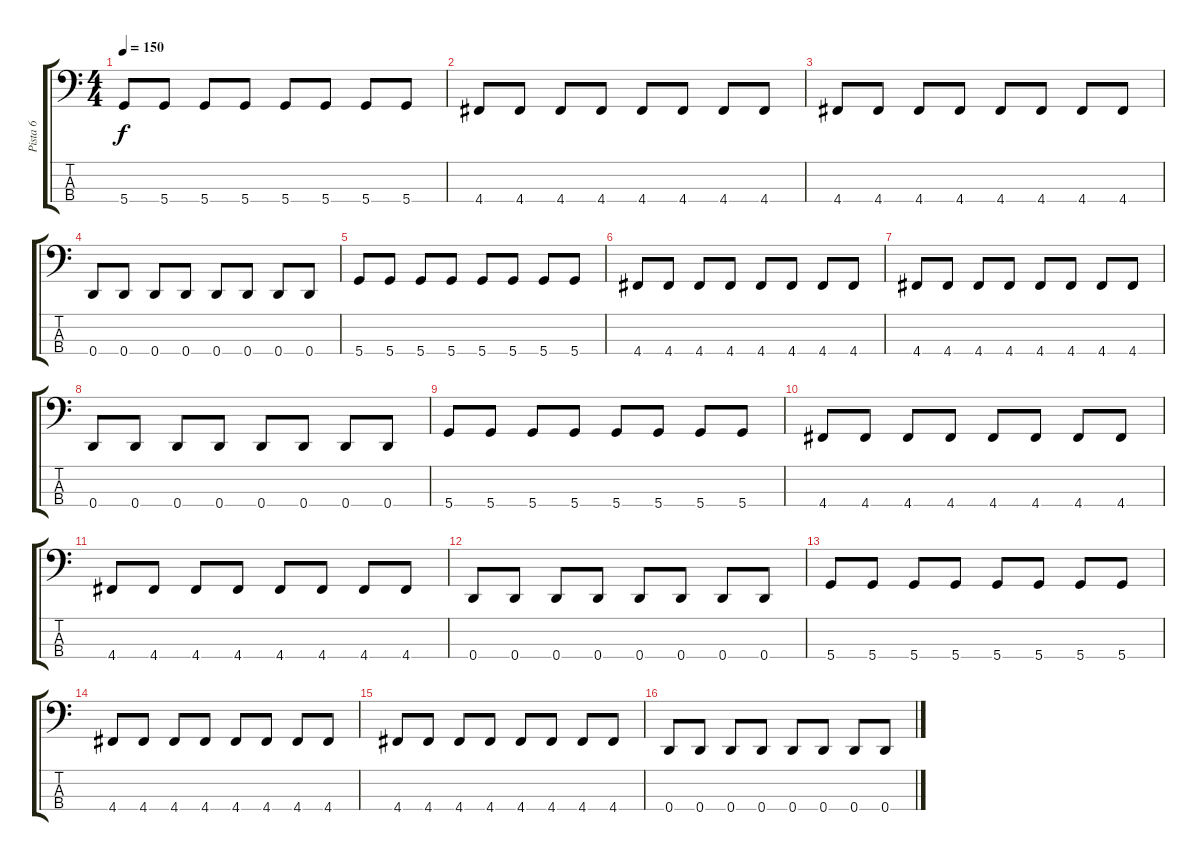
\track ("Pista 6" "Pista 6") {instrument electricbassfinger}
\staff {score tabs}
\tuning (G2 D2 A1 D1) {hide}
\ts (4 4)
\tempo 150
\clef f4
\ks c
5.4.8{dy f} 5.4.8 5.4.8 5.4.8 5.4.8 5.4.8 5.4.8 5.4.8 |
4.4.8 4.4.8 4.4.8 4.4.8 4.4.8 4.4.8 4.4.8 4.4.8 |
4.4.8 4.4.8 4.4.8 4.4.8 4.4.8 4.4.8 4.4.8 4.4.8 |
0.4.8 0.4.8 0.4.8 0.4.8 0.4.8 0.4.8 0.4.8 0.4.8 |
5.4.8 5.4.8 5.4.8 5.4.8 5.4.8 5.4.8 5.4.8 5.4.8 |
4.4.8 4.4.8 4.4.8 4.4.8 4.4.8 4.4.8 4.4.8 4.4.8 |
4.4.8 4.4.8 4.4.8 4.4.8 4.4.8 4.4.8 4.4.8 4.4.8 |
0.4.8 0.4.8 0.4.8 0.4.8 0.4.8 0.4.8 0.4.8 0.4.8 |
5.4.8 5.4.8 5.4.8 5.4.8 5.4.8 5.4.8 5.4.8 5.4.8 |
4.4.8 4.4.8 4.4.8 4.4.8 4.4.8 4.4.8 4.4.8 4.4.8 |
4.4.8 4.4.8 4.4.8 4.4.8 4.4.8 4.4.8 4.4.8 4.4.8 |
0.4.8 0.4.8 0.4.8 0.4.8 0.4.8 0.4.8 0.4.8 0.4.8 |
5.4.8 5.4.8 5.4.8 5.4.8 5.4.8 5.4.8 5.4.8 5.4.8 |
4.4.8 4.4.8 4.4.8 4.4.8 4.4.8 4.4.8 4.4.8 4.4.8 |
4.4.8 4.4.8 4.4.8 4.4.8 4.4.8 4.4.8 4.4.8 4.4.8 |
0.4.8 0.4.8 0.4.8 0.4.8 0.4.8 0.4.8 0.4.8 0.4.8
